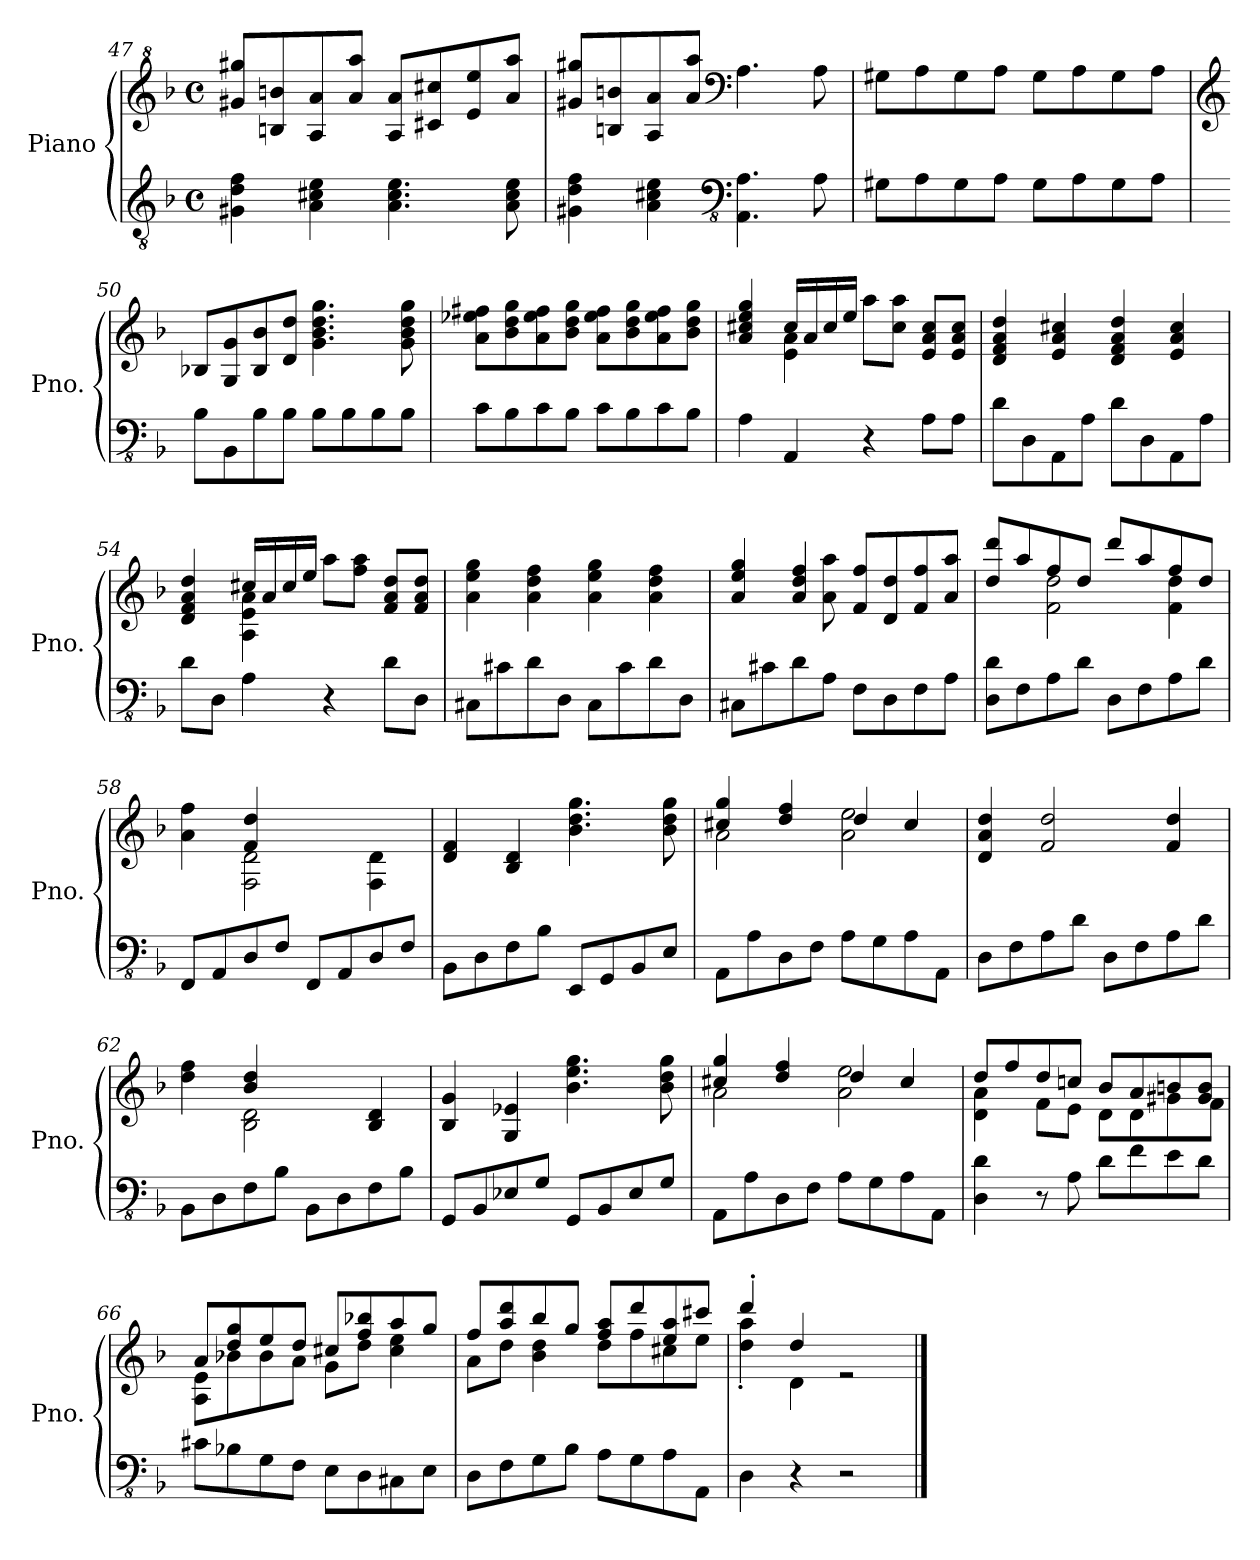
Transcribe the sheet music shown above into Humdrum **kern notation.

**kern	**kern	**text
*part1	*part1	*part1
*staff2	*staff1	*staff1
*I"Piano	*	*
*I'Pno.	*	*
*clefGv2	*clefG^2	*
*k[b-]	*k[b-]	*
*M4/4	*M4/4	*
*met(c)	*met(c)	*
=47	=47	=47
4G#X\ 4d\ 4f\	8gg#X/ 8ggg#X/L	.
.	8bn/ 8bbn/	.
4A\ 4c#X\ 4e\	8a/ 8aa/	.
.	8aa/ 8aaa/J	.
4.A\ 4.c#\ 4.e\	8a/ 8aa/L	.
.	8cc#X/ 8ccc#X/	.
.	8ee/ 8eee/	.
8A\ 8c#\ 8e\	8aa/ 8aaa/J	.
=48	=48	=48
4G#X\ 4d\ 4f\	8gg#X/ 8ggg#X/L	.
.	8bn/ 8bbn/	.
4A\ 4c#X\ 4e\	8a/ 8aa/	.
.	8aa/ 8aaa/J	.
*clefFv4	*clefF4	*
4.AAA\ 4.AA\	4.A\	.
8AA\	8A\	.
!!LO:LB:g=z
=49	=49	=49
8GG#X\L	8G#X\L	.
8AA\	8A\	.
8GG#\	8G#\	.
8AA\J	8A\J	.
8GG#\L	8G#\L	.
8AA\	8A\	.
8GG#\	8G#\	.
8AA\J	8A\J	.
=50	=50	=50
*	*clefG2	*
8BB-\L	8B-X/L	.
8BBB-\	8G/ 8g/	.
8BB-\	8B-/ 8b-/	.
8BB-\J	8d/ 8dd/J	.
8BB-\L	4.g\ 4.b-\ 4.dd\ 4.gg\	.
8BB-\	.	.
8BB-\	.	.
8BB-\J	8g\ 8b-\ 8dd\ 8gg\	.
=51	=51	=51
8C\L	8a\ 8ee-X\ 8ff#X\L	.
8BB-\	8b-\ 8dd\ 8gg\	.
8C\	8a\ 8ee-\ 8ff#\	.
8BB-\J	8b-\ 8dd\ 8gg\J	.
8C\L	8a\ 8ee-\ 8ff#\L	.
8BB-\	8b-\ 8dd\ 8gg\	.
8C\	8a\ 8ee-\ 8ff#\	.
8BB-\J	8b-\ 8dd\ 8gg\J	.
=52	=52	=52
*	*^	*
4AA\	4a/ 4cc#X/ 4ee/ 4gg/	4ryy	.
4AAA/	16cc#/LL	4e\ 4a\	.
.	16a/	.	.
.	16cc#/	.	.
.	16ee/JJ	.	.
4r	8aa\L	2ryy	.
.	8cc#\ 8aa\J	.	.
8AA\L	8e/ 8a/ 8cc#/L	.	.
8AA\J	8e/ 8a/ 8cc#/J	.	.
*	*v	*v	*
!!LO:PB:g=z
=53	=53	=53
8D\L	4d/ 4f/ 4a/ 4dd/	.
8DD\	.	.
8AAA\	4e/ 4a/ 4cc#X/	.
8AA\J	.	.
8D\L	4d/ 4f/ 4a/ 4dd/	.
8DD\	.	.
8AAA\	4e/ 4a/ 4cc#/	.
8AA\J	.	.
=54	=54	=54
*	*^	*
8D\L	4d/ 4f/ 4a/ 4dd/	4ryy	.
8DD\J	.	.	.
4AA\	16cc#X/LL	4A\ 4e\ 4a\	.
.	16a/	.	.
.	16cc#/	.	.
.	16ee/JJ	.	.
4r	8aa\L	2ryy	.
.	8ff\ 8aa\J	.	.
8D\L	8f/ 8a/ 8dd/L	.	.
8DD\J	8f/ 8a/ 8dd/J	.	.
*	*v	*v	*
=55	=55	=55
8CC#X\L	4a\ 4ee\ 4gg\	.
8C#X\	.	.
8D\	4a\ 4dd\ 4ff\	.
8DD\J	.	.
8CC#\L	4a\ 4ee\ 4gg\	.
8C#\	.	.
8D\	4a\ 4dd\ 4ff\	.
8DD\J	.	.
=56	=56	=56
*	*^	*
8CC#X\L	4a/ 4ee/ 4gg/	4.ryy	.
8C#X\	.	.	.
8D\	4a/ 4dd/ 4ff/	.	.
8AA\J	.	8a\ 8aa\	.
8FF\L	8f/ 8ff/L	2ryy	.
8DD\	8d/ 8dd/	.	.
8FF\	8f/ 8ff/	.	.
8AA\J	8a/ 8aa/J	.	.
!!LO:LB:g=z
=57	=57	=57	=57
*	*	*^	*
8DD\ 8D\L	8dd/ 8ddd/L	2ryy	4ryy	.
8FF\	8aa/	.	.	.
8AA\	8ff/	.	2f\ 2dd\	.
8D\J	8dd/J	.	.	.
8DD\L	4ryy	8ddd/L	.	.
8FF\	.	8aa/	.	.
8AA\	4f\ 4dd\	8ff/	4ryy	.
8D\J	.	8dd/J	.	.
*	*	*v	*v	*
=58	=58	=58	=58
8FFF/L	4a\ 4ff\	4ryy	.
8AAA/	.	.	.
8DD/	2F\ 2d\	4f/ 4dd/	.
8FF/J	.	.	.
8FFF/L	.	2ryy	.
8AAA/	.	.	.
8DD/	4F\ 4d\	.	.
8FF/J	.	.	.
*	*v	*v	*
=59	=59	=59
8BBB-\L	4d/ 4f/	.
8DD\	.	.
8FF\	4B-/ 4d/	.
8BB-\J	.	.
8EEE/L	4.b-\ 4.dd\ 4.gg\	.
8GGG/	.	.
8BBB-/	.	.
8EE/J	8b-\ 8dd\ 8gg\	.
=60	=60	=60
*	*^	*
8AAA\L	4cc#X/ 4gg/	2a\	.
8AA\	.	.	.
8DD\	4dd/ 4ff/	.	.
8FF\J	.	.	.
8AA\L	2a\ 2ee\	4dd/	.
8GG\	.	.	.
8AA\	.	4cc#/	.
8AAA\J	.	.	.
*	*v	*v	*
!!LO:LB:g=z
=61	=61	=61
8DD\L	4d/ 4a/ 4dd/	.
8FF\	.	.
8AA\	2f/ 2dd/	.
8D\J	.	.
8DD\L	.	.
8FF\	.	.
8AA\	4f/ 4dd/	.
8D\J	.	.
=62	=62	=62
*	*^	*
8BBB-\L	4dd\ 4ff\	4ryy	.
8DD\	.	.	.
8FF\	2B-\ 2d\	4b-/ 4dd/	.
8BB-\J	.	.	.
8BBB-\L	.	2ryy	.
8DD\	.	.	.
8FF\	4B-/ 4d/	.	.
8BB-\J	.	.	.
*	*v	*v	*
=63	=63	=63
8GGG/L	4B-/ 4g/	.
8BBB-/	.	.
8EE-X/	4G/ 4e-X/	.
8GG/J	.	.
8GGG/L	4.b-\ 4.ee\ 4.gg\	.
8BBB-/	.	.
8EE-/	.	.
8GG/J	8b-\ 8dd\ 8gg\	.
=64	=64	=64
*	*^	*
8AAA\L	4cc#X/ 4gg/	2a\	.
8AA\	.	.	.
8DD\	4dd/ 4ff/	.	.
8FF\J	.	.	.
8AA\L	2a\ 2ee\	4dd/	.
8GG\	.	.	.
8AA\	.	4cc#/	.
8AAA\J	.	.	.
!!LO:LB:g=z	!!
=65	=65	=65	=65
!	!	!	!LO:LY:b
4DD\ 4D\	8dd/L	4d\ 4a\	.
.	8ff/	.	.
8r	8dd/	8f\L	.
8AA\	8ccn/J	8e\J	.
8D\L	8b-/L	8d\L	.
8F\	8a/	8d\	.
8E\	8bn/	8g#X\	.
8D\J	8g#/ 8b/J	8f\J	.
=66	=66	=66	=66
8C#X\L	8a/L	8A\ 8e\L	.
8BB-X\	8dd/ 8gg/	8b-X\	.
8GG\	8ee/	8b-\	.
8FF\J	8dd/J	8a\J	.
8EE\L	8cc#X/L	8g\L	.
8DD\	8ff/ 8bb-X/	8dd\J	.
8CC#X\	8aa/	4cc#\ 4ee\	.
8EE\J	8gg/J	.	.
=67	=67	=67	=67
8DD\L	8ff/L	8a\L	.
8FF\	8aa/ 8ddd/	8dd\J	.
8GG\	8bb-/	4b-\ 4dd\	.
8BB-\J	8gg/J	.	.
8AA\L	8ff/ 8aa/L	8dd\L	.
8GG\	8ddd/	8ff\	.
8AA\	8ee/ 8aa/	8cc#X\	.
8AAA\J	8ccc#X/J	8ee\J	.
=68	=68	=68	=68
4DD\	4ddd'/	4dd\' 4aa\'	.
4r	4dd/	4d\	.
2r	2re	2ryy	.
*	*v	*v	*
==	==	==
*-	*-	*-
